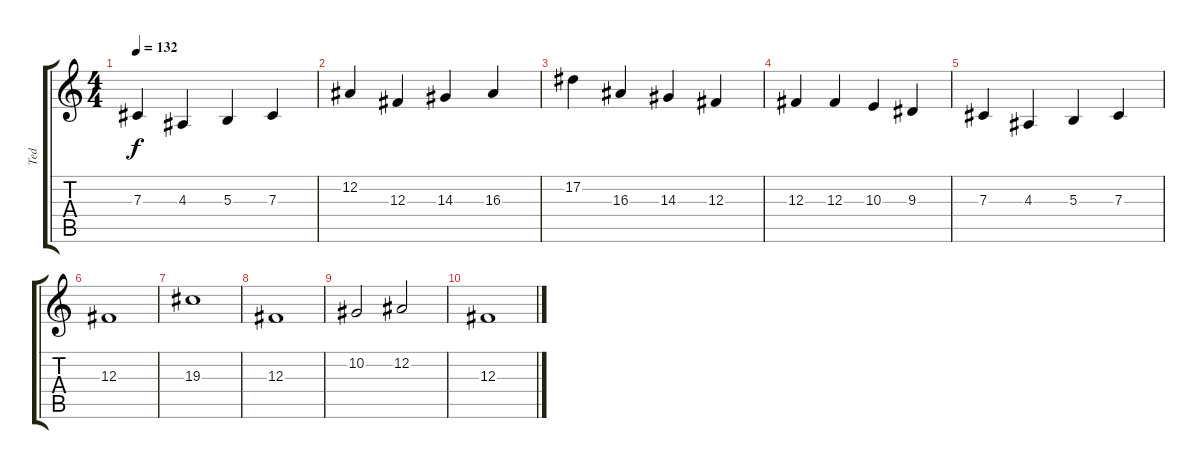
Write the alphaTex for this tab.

\track ("Ted" "Ted") {instrument stringensemble1}
\staff {score tabs}
\tuning (Eb4 Bb3 Gb3 Db3 Ab2 Db2) {hide}
\ts (4 4)
\tempo 132
\clef g2
\ks c
7.3.4{dy f} 4.3.4 5.3.4 7.3.4 |
12.2.4 12.3.4 14.3.4 16.3.4 |
17.2.4 16.3.4 14.3.4 12.3.4 |
12.3.4 12.3.4 10.3.4 9.3.4 |
7.3.4 4.3.4 5.3.4 7.3.4 |
12.3.1 |
19.3.1 |
12.3.1 |
10.2.2 12.2.2 |
12.3.1
